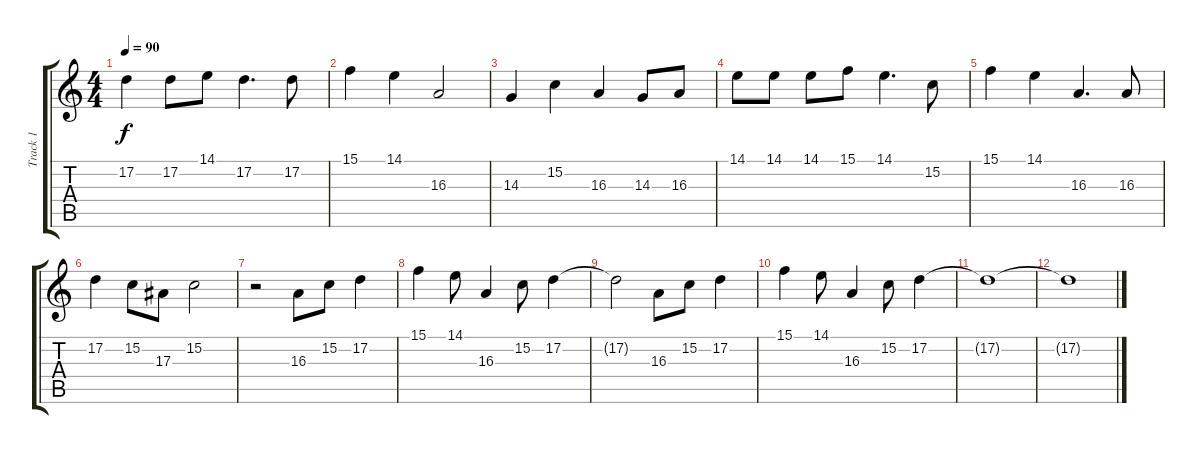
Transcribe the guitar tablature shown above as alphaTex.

\track ("Track 1" "Track 1") {instrument synthvoice}
\staff {score tabs}
\tuning (D4 A3 F3 C3 G2 D2) {hide}
\ts (4 4)
\tempo 90
\clef g2
\ks c
17.2.4{dy f} 17.2.8 14.1.8 17.2.4{d} 17.2.8 |
15.1.4 14.1.4 16.3.2 |
14.3.4 15.2.4 16.3.4 14.3.8 16.3.8 |
14.1.8 14.1.8 14.1.8 15.1.8 14.1.4{d} 15.2.8 |
15.1.4 14.1.4 16.3.4{d} 16.3.8 |
17.2.4 15.2.8 17.3.8 15.2.2 |
r.2 16.3.8 15.2.8 17.2.4 |
15.1.4 14.1.8 16.3.4 15.2.8 17.2.4 |
17.2{t}.2 16.3.8 15.2.8 17.2.4 |
15.1.4 14.1.8 16.3.4 15.2.8 17.2.4 |
17.2{t}.1 |
17.2{t}.1
